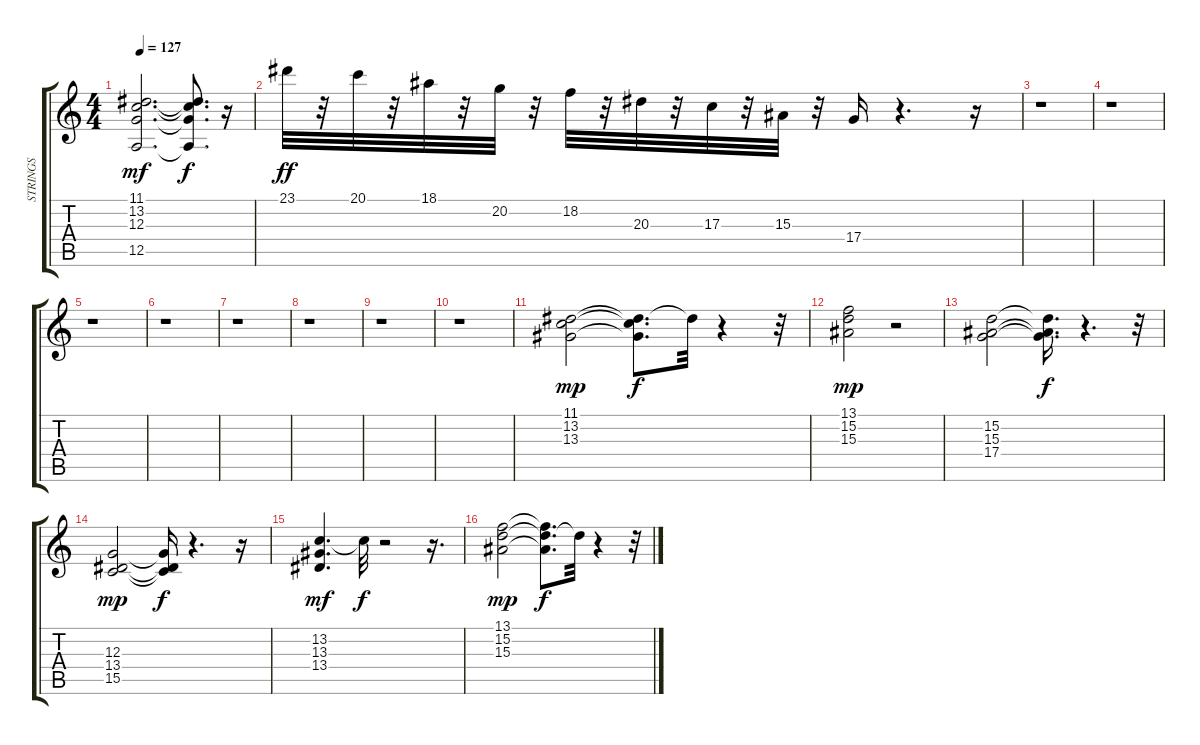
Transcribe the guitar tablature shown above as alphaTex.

\track ("STRINGS" "STRINGS") {instrument stringensemble1}
\staff {score tabs}
\tuning (E4 B3 G3 D3 A2 E2) {hide}
\ts (4 4)
\tempo 127
\clef g2
\ks c
(11.1 13.2 12.3 12.5).2{d dy mf} (11.1{t} 13.2{t} 12.3{t} 12.5{t}).8{d dy f} r.16 |
23.1.32{dy ff} r.32 20.1.32 r.32 18.1.32 r.32 20.2.32 r.32 18.2.32 r.32 20.3.32 r.32 17.3.32 r.32 15.3.32 r.32 17.4.16 r.4{d} r.16 |
r.1 |
r.1 |
r.1 |
r.1 |
r.1 |
r.1 |
r.1 |
r.1 |
(11.1 13.2 13.3).2{dy mp} (11.1{t} 13.2{t} 13.3{t}).8{d dy f} 11.1{t}.32 r.4 r.32 |
(13.1 15.2 15.3).2{dy mp} r.2 |
(15.2 15.3 17.4).2 (15.2{t} 15.3{t} 17.4{t}).16{d dy f} r.4{d} r.32 |
(12.3 13.4 15.5).2{dy mp} (12.3{t} 13.4{t} 15.5{t}).16{dy f} r.4{d} r.16 |
(13.2 13.3 13.4).4{d dy mf} 13.2{t}.32{dy f} r.2 r.16{d} |
(13.1 15.2 15.3).2{dy mp} (13.1{t} 15.2{t} 15.3{t}).8{d dy f} 15.2{t}.32 r.4 r.32
